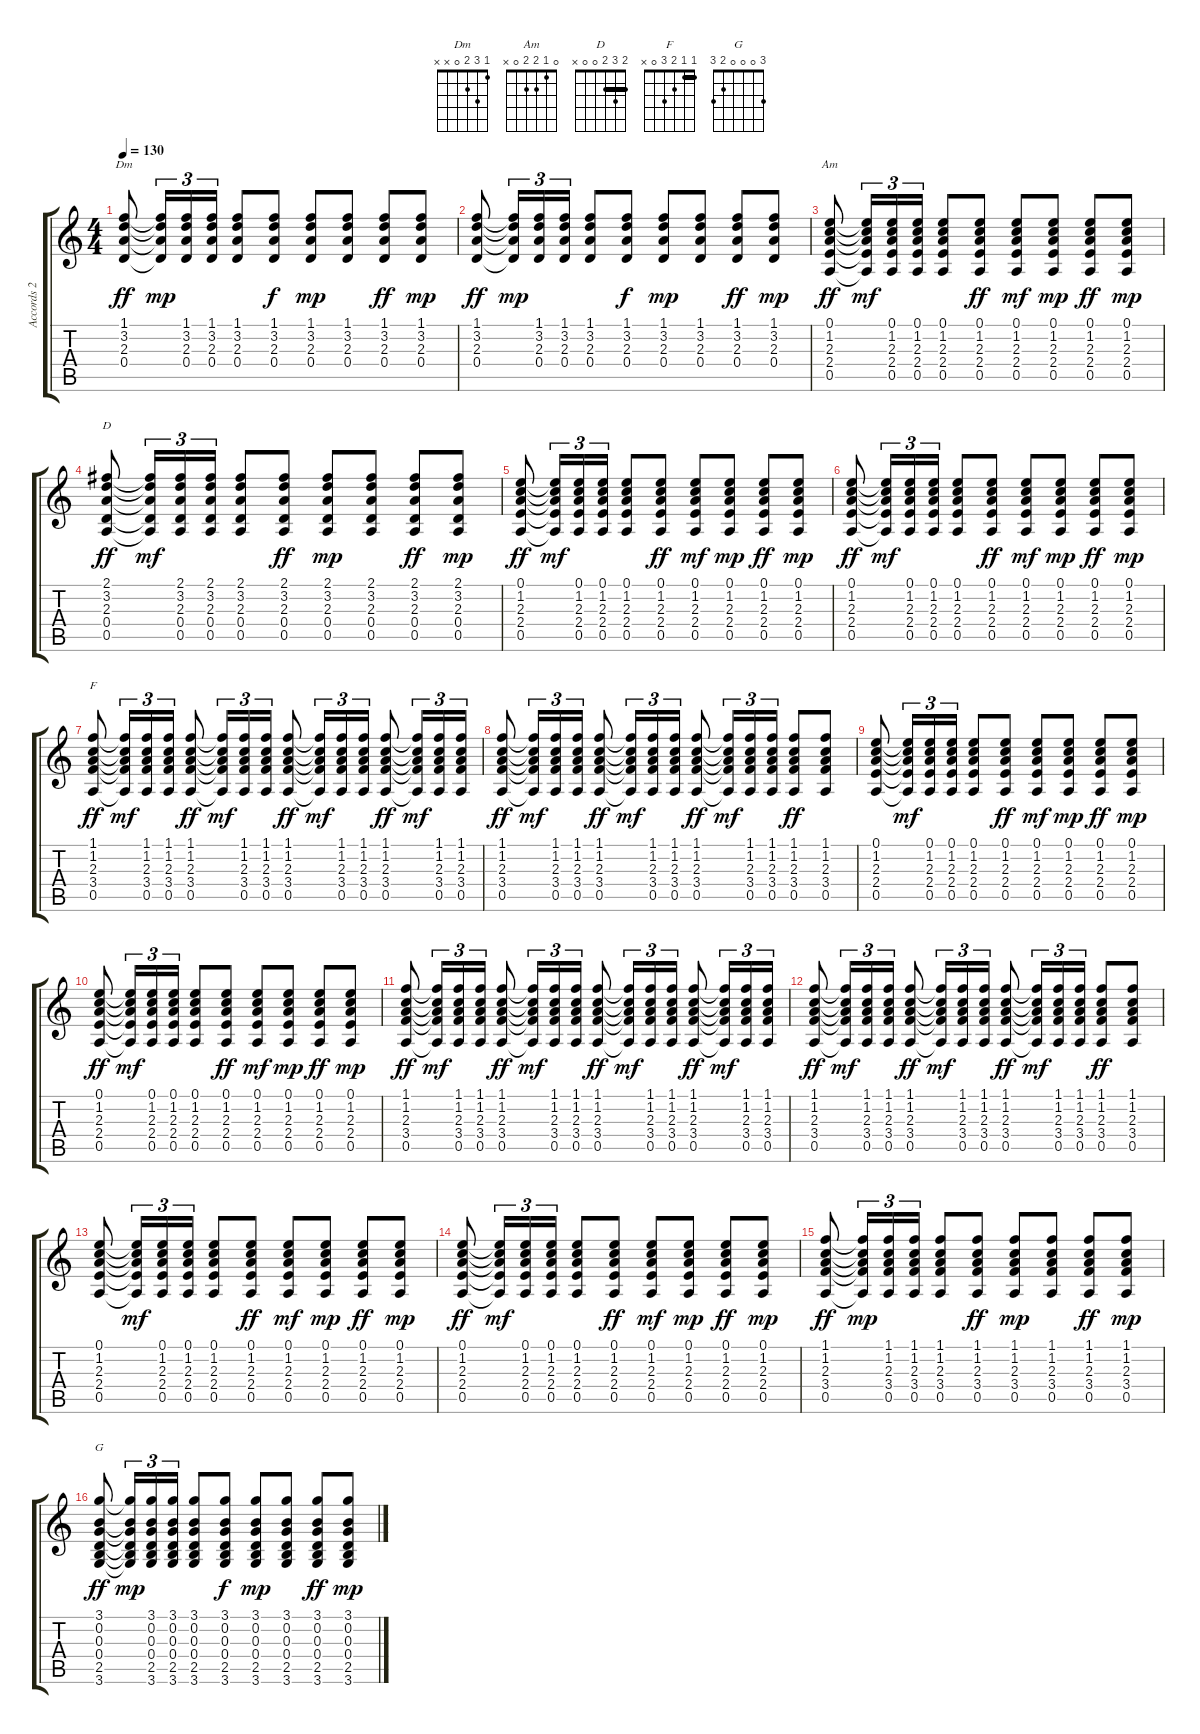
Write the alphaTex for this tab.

\track ("Accords 2" "Accords 2") {instrument acousticguitarsteel}
\staff {score tabs}
\tuning (E4 B3 G3 D3 A2 E2) {hide}
\chord ("Dm" 1 3 2 0 x x)
\chord ("Am" 0 1 2 2 0 x)
\chord ("D" 2 3 2 0 0 x) {barre 2}
\chord ("F" 1 1 2 3 0 x) {barre 1}
\chord ("G" 3 0 0 0 2 3)
\ts (4 4)
\tempo 130
\clef g2
\ks c
(1.1 3.2 2.3 0.4).8{ch "Dm" dy ff} (1.1{t} 3.2{t} 2.3{t} 0.4{t}).16{tu (3 2) dy mp} (1.1 3.2 2.3 0.4).16{tu (3 2)} (1.1 3.2 2.3 0.4).16{tu (3 2)} (1.1 3.2 2.3 0.4).8 (1.1 3.2 2.3 0.4).8{dy f} (1.1 3.2 2.3 0.4).8{dy mp} (1.1 3.2 2.3 0.4).8 (1.1 3.2 2.3 0.4).8{dy ff} (1.1 3.2 2.3 0.4).8{dy mp} |
(1.1 3.2 2.3 0.4).8{dy ff} (1.1{t} 3.2{t} 2.3{t} 0.4{t}).16{tu (3 2) dy mp} (1.1 3.2 2.3 0.4).16{tu (3 2)} (1.1 3.2 2.3 0.4).16{tu (3 2)} (1.1 3.2 2.3 0.4).8 (1.1 3.2 2.3 0.4).8{dy f} (1.1 3.2 2.3 0.4).8{dy mp} (1.1 3.2 2.3 0.4).8 (1.1 3.2 2.3 0.4).8{dy ff} (1.1 3.2 2.3 0.4).8{dy mp} |
(0.1 1.2 2.3 2.4 0.5).8{ch "Am" dy ff} (0.1{t} 1.2{t} 2.3{t} 2.4{t} 0.5{t}).16{tu (3 2) dy mf} (0.1 1.2 2.3 2.4 0.5).16{tu (3 2)} (0.1 1.2 2.3 2.4 0.5).16{tu (3 2)} (0.1 1.2 2.3 2.4 0.5).8 (0.1 1.2 2.3 2.4 0.5).8{dy ff} (0.1 1.2 2.3 2.4 0.5).8{dy mf} (0.1 1.2 2.3 2.4 0.5).8{dy mp} (0.1 1.2 2.3 2.4 0.5).8{dy ff} (0.1 1.2 2.3 2.4 0.5).8{dy mp} |
(2.1 3.2 2.3 0.4 0.5).8{ch "D" dy ff} (2.1{t} 3.2{t} 2.3{t} 0.4{t} 0.5{t}).16{tu (3 2) dy mf} (2.1 3.2 2.3 0.4 0.5).16{tu (3 2)} (2.1 3.2 2.3 0.4 0.5).16{tu (3 2)} (2.1 3.2 2.3 0.4 0.5).8 (2.1 3.2 2.3 0.4 0.5).8{dy ff} (2.1 3.2 2.3 0.4 0.5).8{dy mp} (2.1 3.2 2.3 0.4 0.5).8 (2.1 3.2 2.3 0.4 0.5).8{dy ff} (2.1 3.2 2.3 0.4 0.5).8{dy mp} |
(0.1 1.2 2.3 2.4 0.5).8{dy ff} (0.1{t} 1.2{t} 2.3{t} 2.4{t} 0.5{t}).16{tu (3 2) dy mf} (0.1 1.2 2.3 2.4 0.5).16{tu (3 2)} (0.1 1.2 2.3 2.4 0.5).16{tu (3 2)} (0.1 1.2 2.3 2.4 0.5).8 (0.1 1.2 2.3 2.4 0.5).8{dy ff} (0.1 1.2 2.3 2.4 0.5).8{dy mf} (0.1 1.2 2.3 2.4 0.5).8{dy mp} (0.1 1.2 2.3 2.4 0.5).8{dy ff} (0.1 1.2 2.3 2.4 0.5).8{dy mp} |
(0.1 1.2 2.3 2.4 0.5).8{dy ff} (0.1{t} 1.2{t} 2.3{t} 2.4{t} 0.5{t}).16{tu (3 2) dy mf} (0.1 1.2 2.3 2.4 0.5).16{tu (3 2)} (0.1 1.2 2.3 2.4 0.5).16{tu (3 2)} (0.1 1.2 2.3 2.4 0.5).8 (0.1 1.2 2.3 2.4 0.5).8{dy ff} (0.1 1.2 2.3 2.4 0.5).8{dy mf} (0.1 1.2 2.3 2.4 0.5).8{dy mp} (0.1 1.2 2.3 2.4 0.5).8{dy ff} (0.1 1.2 2.3 2.4 0.5).8{dy mp} |
(1.1 1.2 2.3 3.4 0.5).8{ch "F" dy ff} (1.1{t} 1.2{t} 2.3{t} 3.4{t} 0.5{t}).16{tu (3 2) dy mf} (1.1 1.2 2.3 3.4 0.5).16{tu (3 2)} (1.1 1.2 2.3 3.4 0.5).16{tu (3 2)} (1.1 1.2 2.3 3.4 0.5).8{dy ff} (1.1{t} 1.2{t} 2.3{t} 3.4{t} 0.5{t}).16{tu (3 2) dy mf} (1.1 1.2 2.3 3.4 0.5).16{tu (3 2)} (1.1 1.2 2.3 3.4 0.5).16{tu (3 2)} (1.1 1.2 2.3 3.4 0.5).8{dy ff} (1.1{t} 1.2{t} 2.3{t} 3.4{t} 0.5{t}).16{tu (3 2) dy mf} (1.1 1.2 2.3 3.4 0.5).16{tu (3 2)} (1.1 1.2 2.3 3.4 0.5).16{tu (3 2)} (1.1 1.2 2.3 3.4 0.5).8{dy ff} (1.1{t} 1.2{t} 2.3{t} 3.4{t} 0.5{t}).16{tu (3 2) dy mf} (1.1 1.2 2.3 3.4 0.5).16{tu (3 2)} (1.1 1.2 2.3 3.4 0.5).16{tu (3 2)} |
(1.1 1.2 2.3 3.4 0.5).8{dy ff} (1.1{t} 1.2{t} 2.3{t} 3.4{t} 0.5{t}).16{tu (3 2) dy mf} (1.1 1.2 2.3 3.4 0.5).16{tu (3 2)} (1.1 1.2 2.3 3.4 0.5).16{tu (3 2)} (1.1 1.2 2.3 3.4 0.5).8{dy ff} (1.1{t} 1.2{t} 2.3{t} 3.4{t} 0.5{t}).16{tu (3 2) dy mf} (1.1 1.2 2.3 3.4 0.5).16{tu (3 2)} (1.1 1.2 2.3 3.4 0.5).16{tu (3 2)} (1.1 1.2 2.3 3.4 0.5).8{dy ff} (1.1{t} 1.2{t} 2.3{t} 3.4{t} 0.5{t}).16{tu (3 2) dy mf} (1.1 1.2 2.3 3.4 0.5).16{tu (3 2)} (1.1 1.2 2.3 3.4 0.5).16{tu (3 2)} (1.1 1.2 2.3 3.4 0.5).8{dy ff} (1.1 1.2 2.3 3.4 0.5).8 |
(0.1 1.2 2.3 2.4 0.5).8 (0.1{t} 1.2{t} 2.3{t} 2.4{t} 0.5{t}).16{tu (3 2) dy mf} (0.1 1.2 2.3 2.4 0.5).16{tu (3 2)} (0.1 1.2 2.3 2.4 0.5).16{tu (3 2)} (0.1 1.2 2.3 2.4 0.5).8 (0.1 1.2 2.3 2.4 0.5).8{dy ff} (0.1 1.2 2.3 2.4 0.5).8{dy mf} (0.1 1.2 2.3 2.4 0.5).8{dy mp} (0.1 1.2 2.3 2.4 0.5).8{dy ff} (0.1 1.2 2.3 2.4 0.5).8{dy mp} |
(0.1 1.2 2.3 2.4 0.5).8{dy ff} (0.1{t} 1.2{t} 2.3{t} 2.4{t} 0.5{t}).16{tu (3 2) dy mf} (0.1 1.2 2.3 2.4 0.5).16{tu (3 2)} (0.1 1.2 2.3 2.4 0.5).16{tu (3 2)} (0.1 1.2 2.3 2.4 0.5).8 (0.1 1.2 2.3 2.4 0.5).8{dy ff} (0.1 1.2 2.3 2.4 0.5).8{dy mf} (0.1 1.2 2.3 2.4 0.5).8{dy mp} (0.1 1.2 2.3 2.4 0.5).8{dy ff} (0.1 1.2 2.3 2.4 0.5).8{dy mp} |
(1.1 1.2 2.3 3.4 0.5).8{dy ff} (1.1{t} 1.2{t} 2.3{t} 3.4{t} 0.5{t}).16{tu (3 2) dy mf} (1.1 1.2 2.3 3.4 0.5).16{tu (3 2)} (1.1 1.2 2.3 3.4 0.5).16{tu (3 2)} (1.1 1.2 2.3 3.4 0.5).8{dy ff} (1.1{t} 1.2{t} 2.3{t} 3.4{t} 0.5{t}).16{tu (3 2) dy mf} (1.1 1.2 2.3 3.4 0.5).16{tu (3 2)} (1.1 1.2 2.3 3.4 0.5).16{tu (3 2)} (1.1 1.2 2.3 3.4 0.5).8{dy ff} (1.1{t} 1.2{t} 2.3{t} 3.4{t} 0.5{t}).16{tu (3 2) dy mf} (1.1 1.2 2.3 3.4 0.5).16{tu (3 2)} (1.1 1.2 2.3 3.4 0.5).16{tu (3 2)} (1.1 1.2 2.3 3.4 0.5).8{dy ff} (1.1{t} 1.2{t} 2.3{t} 3.4{t} 0.5{t}).16{tu (3 2) dy mf} (1.1 1.2 2.3 3.4 0.5).16{tu (3 2)} (1.1 1.2 2.3 3.4 0.5).16{tu (3 2)} |
(1.1 1.2 2.3 3.4 0.5).8{dy ff} (1.1{t} 1.2{t} 2.3{t} 3.4{t} 0.5{t}).16{tu (3 2) dy mf} (1.1 1.2 2.3 3.4 0.5).16{tu (3 2)} (1.1 1.2 2.3 3.4 0.5).16{tu (3 2)} (1.1 1.2 2.3 3.4 0.5).8{dy ff} (1.1{t} 1.2{t} 2.3{t} 3.4{t} 0.5{t}).16{tu (3 2) dy mf} (1.1 1.2 2.3 3.4 0.5).16{tu (3 2)} (1.1 1.2 2.3 3.4 0.5).16{tu (3 2)} (1.1 1.2 2.3 3.4 0.5).8{dy ff} (1.1{t} 1.2{t} 2.3{t} 3.4{t} 0.5{t}).16{tu (3 2) dy mf} (1.1 1.2 2.3 3.4 0.5).16{tu (3 2)} (1.1 1.2 2.3 3.4 0.5).16{tu (3 2)} (1.1 1.2 2.3 3.4 0.5).8{dy ff} (1.1 1.2 2.3 3.4 0.5).8 |
(0.1 1.2 2.3 2.4 0.5).8 (0.1{t} 1.2{t} 2.3{t} 2.4{t} 0.5{t}).16{tu (3 2) dy mf} (0.1 1.2 2.3 2.4 0.5).16{tu (3 2)} (0.1 1.2 2.3 2.4 0.5).16{tu (3 2)} (0.1 1.2 2.3 2.4 0.5).8 (0.1 1.2 2.3 2.4 0.5).8{dy ff} (0.1 1.2 2.3 2.4 0.5).8{dy mf} (0.1 1.2 2.3 2.4 0.5).8{dy mp} (0.1 1.2 2.3 2.4 0.5).8{dy ff} (0.1 1.2 2.3 2.4 0.5).8{dy mp} |
(0.1 1.2 2.3 2.4 0.5).8{dy ff} (0.1{t} 1.2{t} 2.3{t} 2.4{t} 0.5{t}).16{tu (3 2) dy mf} (0.1 1.2 2.3 2.4 0.5).16{tu (3 2)} (0.1 1.2 2.3 2.4 0.5).16{tu (3 2)} (0.1 1.2 2.3 2.4 0.5).8 (0.1 1.2 2.3 2.4 0.5).8{dy ff} (0.1 1.2 2.3 2.4 0.5).8{dy mf} (0.1 1.2 2.3 2.4 0.5).8{dy mp} (0.1 1.2 2.3 2.4 0.5).8{dy ff} (0.1 1.2 2.3 2.4 0.5).8{dy mp} |
(1.1 1.2 2.3 3.4 0.5).8{dy ff} (1.1{t} 1.2{t} 2.3{t} 3.4{t} 0.5{t}).16{tu (3 2) dy mp} (1.1 1.2 2.3 3.4 0.5).16{tu (3 2)} (1.1 1.2 2.3 3.4 0.5).16{tu (3 2)} (1.1 1.2 2.3 3.4 0.5).8 (1.1 1.2 2.3 3.4 0.5).8{dy ff} (1.1 1.2 2.3 3.4 0.5).8{dy mp} (1.1 1.2 2.3 3.4 0.5).8 (1.1 1.2 2.3 3.4 0.5).8{dy ff} (1.1 1.2 2.3 3.4 0.5).8{dy mp} |
(3.1 0.2 0.3 0.4 2.5 3.6).8{ch "G" dy ff} (3.1{t} 0.2{t} 0.3{t} 0.4{t} 2.5{t} 3.6{t}).16{tu (3 2) dy mp} (3.1 0.2 0.3 0.4 2.5 3.6).16{tu (3 2)} (3.1 0.2 0.3 0.4 2.5 3.6).16{tu (3 2)} (3.1 0.2 0.3 0.4 2.5 3.6).8 (3.1 0.2 0.3 0.4 2.5 3.6).8{dy f} (3.1 0.2 0.3 0.4 2.5 3.6).8{dy mp} (3.1 0.2 0.3 0.4 2.5 3.6).8 (3.1 0.2 0.3 0.4 2.5 3.6).8{dy ff} (3.1 0.2 0.3 0.4 2.5 3.6).8{dy mp}
